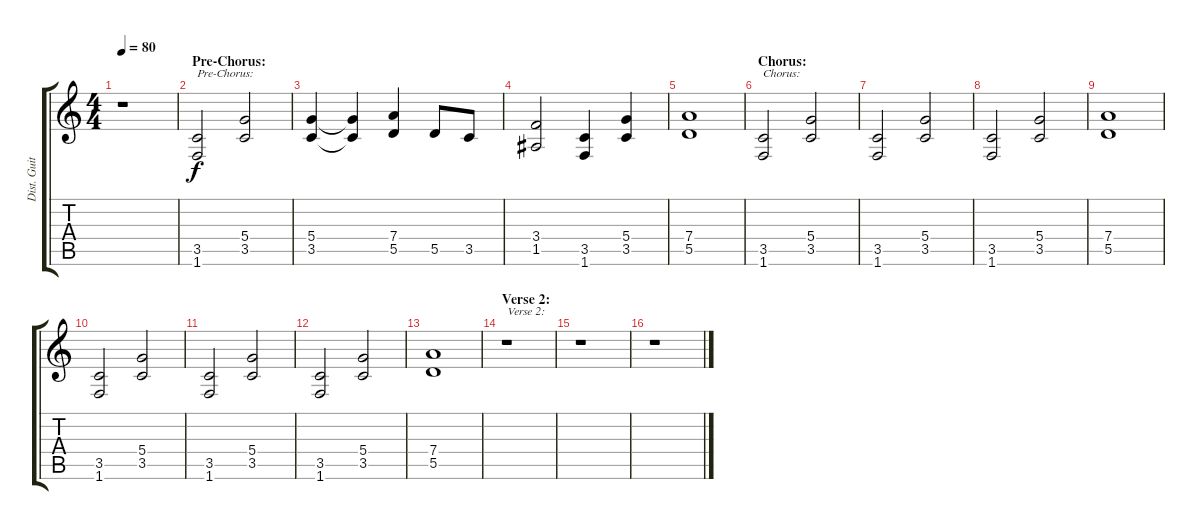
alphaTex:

\track ("Dist. Guitar 1" "Dist. Guit") {instrument distortionguitar}
\staff {score tabs}
\tuning (E4 B3 G3 D3 A2 E2) {hide}
\ts (4 4)
\tempo 80
\clef g2
\ks c
r.1{dy f} |
\section ("" "Pre-Chorus:")
(3.5 1.6).2{txt "Pre-Chorus:"} (5.4 3.5).2 |
(5.4 3.5).4 (5.4{t} 3.5{t}).4 (7.4 5.5).4 5.5.8 3.5.8 |
(3.4 1.5).2 (3.5 1.6).4 (5.4 3.5).4 |
(7.4 5.5).1 |
\section ("" "Chorus:")
(3.5 1.6).2{txt "Chorus:"} (5.4 3.5).2 |
(3.5 1.6).2 (5.4 3.5).2 |
(3.5 1.6).2 (5.4 3.5).2 |
(7.4 5.5).1 |
(3.5 1.6).2 (5.4 3.5).2 |
(3.5 1.6).2 (5.4 3.5).2 |
(3.5 1.6).2 (5.4 3.5).2 |
(7.4 5.5).1 |
\section ("" "Verse 2:")
r.1{txt "Verse 2:"} |
r.1 |
r.1
